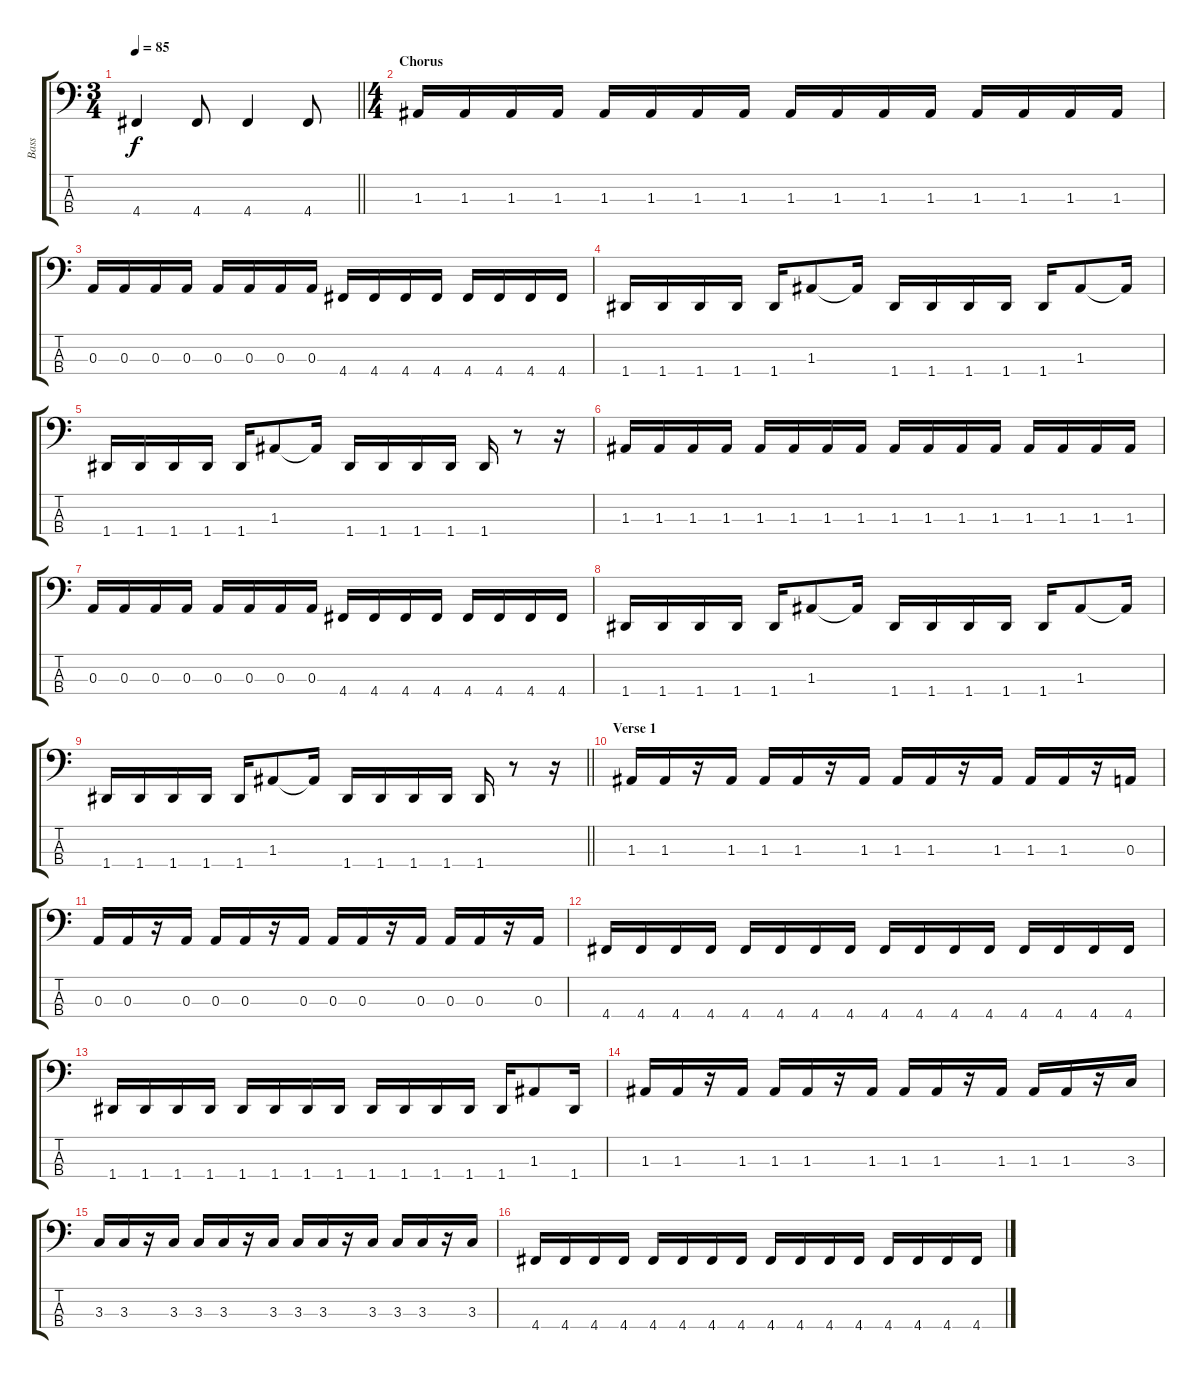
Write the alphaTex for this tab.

\track ("Bass" "Bass") {instrument electricbasspick}
\staff {score tabs}
\tuning (G2 D2 A1 D1) {hide}
\ts (3 4)
\tempo 85
\clef f4
\barLineRight lightlight
\ks c
4.4.4{dy f} 4.4.8 4.4.4 4.4.8 |
\ts (4 4)
\section ("" "Chorus")
1.3.16 1.3.16 1.3.16 1.3.16 1.3.16 1.3.16 1.3.16 1.3.16 1.3.16 1.3.16 1.3.16 1.3.16 1.3.16 1.3.16 1.3.16 1.3.16 |
0.3.16 0.3.16 0.3.16 0.3.16 0.3.16 0.3.16 0.3.16 0.3.16 4.4.16 4.4.16 4.4.16 4.4.16 4.4.16 4.4.16 4.4.16 4.4.16 |
1.4.16 1.4.16 1.4.16 1.4.16 1.4.16 1.3.8 1.3{t}.16 1.4.16 1.4.16 1.4.16 1.4.16 1.4.16 1.3.8 1.3{t}.16 |
1.4.16 1.4.16 1.4.16 1.4.16 1.4.16 1.3.8 1.3{t}.16 1.4.16 1.4.16 1.4.16 1.4.16 1.4.16 r.8 r.16 |
1.3.16 1.3.16 1.3.16 1.3.16 1.3.16 1.3.16 1.3.16 1.3.16 1.3.16 1.3.16 1.3.16 1.3.16 1.3.16 1.3.16 1.3.16 1.3.16 |
0.3.16 0.3.16 0.3.16 0.3.16 0.3.16 0.3.16 0.3.16 0.3.16 4.4.16 4.4.16 4.4.16 4.4.16 4.4.16 4.4.16 4.4.16 4.4.16 |
1.4.16 1.4.16 1.4.16 1.4.16 1.4.16 1.3.8 1.3{t}.16 1.4.16 1.4.16 1.4.16 1.4.16 1.4.16 1.3.8 1.3{t}.16 |
\barLineRight lightlight
1.4.16 1.4.16 1.4.16 1.4.16 1.4.16 1.3.8 1.3{t}.16 1.4.16 1.4.16 1.4.16 1.4.16 1.4.16 r.8 r.16 |
\section ("" "Verse 1")
1.3.16 1.3.16 r.16 1.3.16 1.3.16 1.3.16 r.16 1.3.16 1.3.16 1.3.16 r.16 1.3.16 1.3.16 1.3.16 r.16 0.3.16 |
0.3.16 0.3.16 r.16 0.3.16 0.3.16 0.3.16 r.16 0.3.16 0.3.16 0.3.16 r.16 0.3.16 0.3.16 0.3.16 r.16 0.3.16 |
4.4.16 4.4.16 4.4.16 4.4.16 4.4.16 4.4.16 4.4.16 4.4.16 4.4.16 4.4.16 4.4.16 4.4.16 4.4.16 4.4.16 4.4.16 4.4.16 |
1.4.16 1.4.16 1.4.16 1.4.16 1.4.16 1.4.16 1.4.16 1.4.16 1.4.16 1.4.16 1.4.16 1.4.16 1.4.16 1.3.8 1.4.16 |
1.3.16 1.3.16 r.16 1.3.16 1.3.16 1.3.16 r.16 1.3.16 1.3.16 1.3.16 r.16 1.3.16 1.3.16 1.3.16 r.16 3.3.16 |
3.3.16 3.3.16 r.16 3.3.16 3.3.16 3.3.16 r.16 3.3.16 3.3.16 3.3.16 r.16 3.3.16 3.3.16 3.3.16 r.16 3.3.16 |
4.4.16 4.4.16 4.4.16 4.4.16 4.4.16 4.4.16 4.4.16 4.4.16 4.4.16 4.4.16 4.4.16 4.4.16 4.4.16 4.4.16 4.4.16 4.4.16
